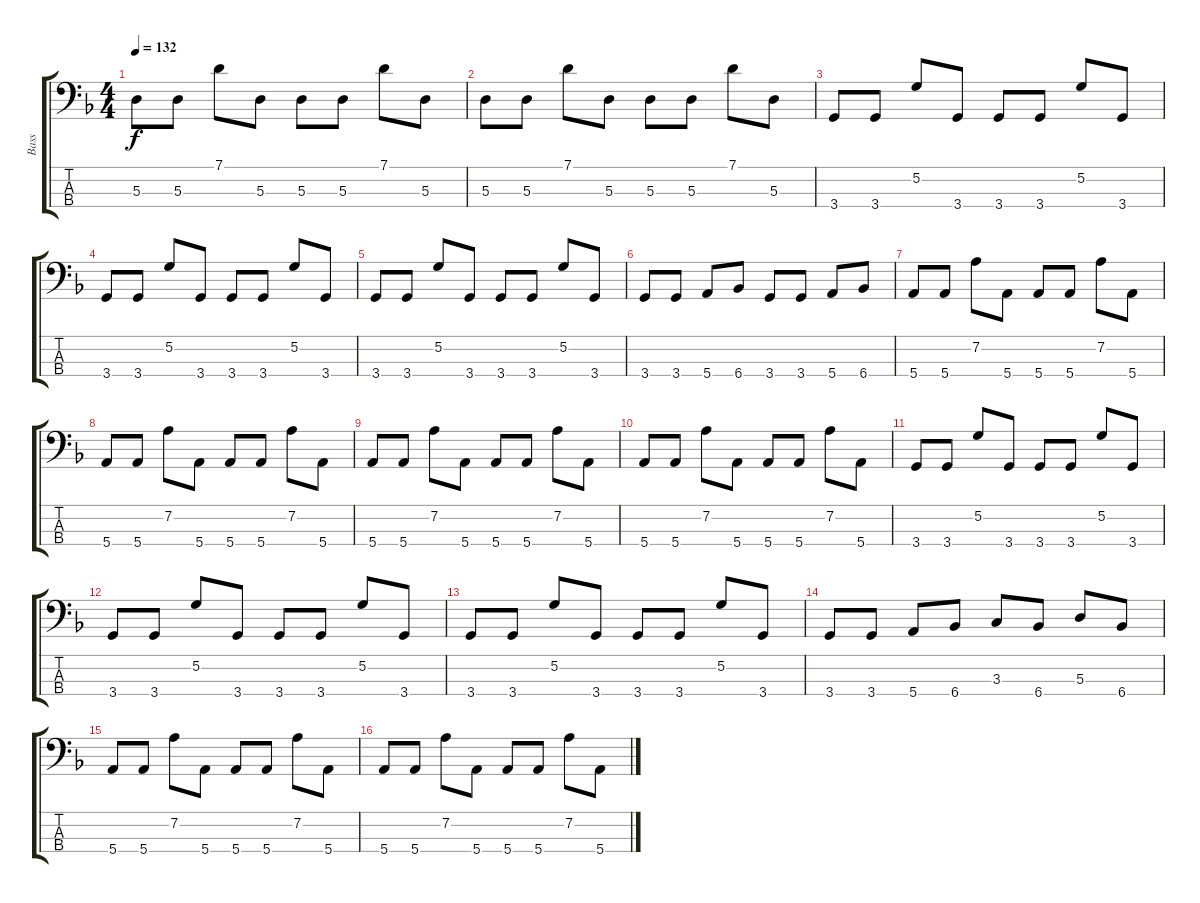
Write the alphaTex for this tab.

\track ("Bass " "Bass ") {instrument electricbassfinger}
\staff {score tabs}
\tuning (G2 D2 A1 E1) {hide}
\ts (4 4)
\tempo 132
\clef f4
\ks dminor
5.3.8{dy f} 5.3.8 7.1.8 5.3.8 5.3.8 5.3.8 7.1.8 5.3.8 |
5.3.8 5.3.8 7.1.8 5.3.8 5.3.8 5.3.8 7.1.8 5.3.8 |
3.4.8 3.4.8 5.2.8 3.4.8 3.4.8 3.4.8 5.2.8 3.4.8 |
3.4.8 3.4.8 5.2.8 3.4.8 3.4.8 3.4.8 5.2.8 3.4.8 |
3.4.8 3.4.8 5.2.8 3.4.8 3.4.8 3.4.8 5.2.8 3.4.8 |
3.4.8 3.4.8 5.4.8 6.4.8 3.4.8 3.4.8 5.4.8 6.4.8 |
5.4.8 5.4.8 7.2.8 5.4.8 5.4.8 5.4.8 7.2.8 5.4.8 |
5.4.8 5.4.8 7.2.8 5.4.8 5.4.8 5.4.8 7.2.8 5.4.8 |
5.4.8 5.4.8 7.2.8 5.4.8 5.4.8 5.4.8 7.2.8 5.4.8 |
5.4.8 5.4.8 7.2.8 5.4.8 5.4.8 5.4.8 7.2.8 5.4.8 |
3.4.8 3.4.8 5.2.8 3.4.8 3.4.8 3.4.8 5.2.8 3.4.8 |
3.4.8 3.4.8 5.2.8 3.4.8 3.4.8 3.4.8 5.2.8 3.4.8 |
3.4.8 3.4.8 5.2.8 3.4.8 3.4.8 3.4.8 5.2.8 3.4.8 |
3.4.8 3.4.8 5.4.8 6.4.8 3.3.8 6.4.8 5.3.8 6.4.8 |
5.4.8 5.4.8 7.2.8 5.4.8 5.4.8 5.4.8 7.2.8 5.4.8 |
5.4.8 5.4.8 7.2.8 5.4.8 5.4.8 5.4.8 7.2.8 5.4.8
